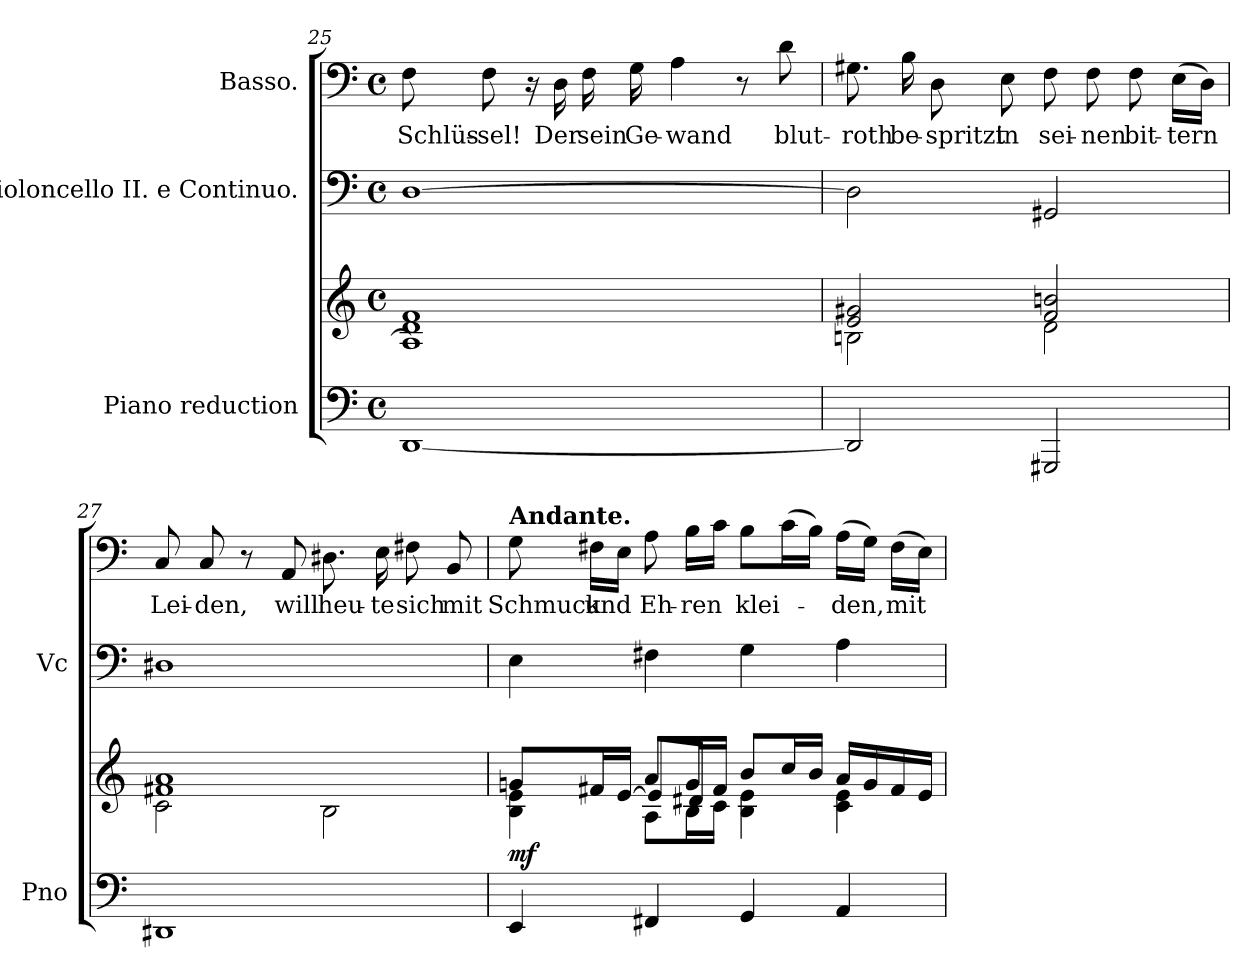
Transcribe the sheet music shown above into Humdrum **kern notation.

**kern	**kern	**dynam	**kern	**kern	**text
*part3	*part3	*part3	*part2	*part1	*part1
*staff4	*staff3	*staff3/4	*staff2	*staff1	*staff1
*I"Piano reduction	*	*	*I"Violoncello II.  e Continuo.	*I"Basso.	*
*I'Pno	*	*	*I'Vc	*	*
*clefF4	*clefG2	*	*clefF4	*clefF4	*
*k[]	*k[]	*	*k[]	*k[]	*
*M4/4	*M4/4	*	*M4/4	*M4/4	*
*met(c)	*met(c)	*	*met(c)	*met(c)	*
=25	=25	=25	=25	=25	=25
*	*^	*	*	*	*
!	!	!	!	!	!	!LO:LY:b
[1DD	1d 1f	1A]	.	[1D	8F\	Schlüs-
!	!	!	!	!	!	!LO:LY:b
.	.	.	.	.	8F\	-sel!
.	.	.	.	.	16r	.
!	!	!	!	!	!	!LO:LY:b
.	.	.	.	.	16D\	Der
!	!	!	!	!	!	!LO:LY:b
.	.	.	.	.	16F\	sein
!	!	!	!	!	!	!LO:LY:b
.	.	.	.	.	16G\	Ge-
!	!	!	!	!	!	!LO:LY:b
.	.	.	.	.	4A\	-wand
.	.	.	.	.	8r	.
!	!	!	!	!	!	!LO:LY:b
.	.	.	.	.	8d\	blut-
=26	=26	=26	=26	=26	=26	=26
!	!	!	!	!	!	!LO:LY:b
2DD/]	2e/ 2g#X/	2Bn\	.	2D\]	8.G#X\	-roth
!	!	!	!	!	!	!LO:LY:b
.	.	.	.	.	16B\	be-
!	!	!	!	!	!	!LO:LY:b
.	.	.	.	.	8D\	-spritzt
!	!	!	!	!	!	!LO:LY:b
.	.	.	.	.	8E\	in
!	!	!	!	!	!	!LO:LY:b
2GGG#X/	2f/ 2bn/	2d\	.	2GG#X/	8F\	sei-
!	!	!	!	!	!	!LO:LY:b
.	.	.	.	.	8F\	-nen
!	!	!	!	!	!	!LO:LY:b
.	.	.	.	.	8F\	bit-
!	!	!	!	!	!	!LO:LY:b
.	.	.	.	.	(>16E\LL	-tern
.	.	.	.	.	16D\JJ)	.
!!LO:PB:g=z
=27	=27	=27	=27	=27	=27	=27
!	!	!	!	!	!	!LO:LY:b
1DD#X	1f#X 1a	2c\	.	1D#X	8C/	Lei-
!	!	!	!	!	!	!LO:LY:b
.	.	.	.	.	8C/	-den,
.	.	.	.	.	8r	.
!	!	!	!	!	!	!LO:LY:b
.	.	.	.	.	8AA/	will
!	!	!	!	!	!	!LO:LY:b
.	.	2B\	.	.	8.D#X\	heu-
!	!	!	!	!	!	!LO:LY:b
.	.	.	.	.	16E\	-te
!	!	!	!	!	!	!LO:LY:b
.	.	.	.	.	8F#X\	sich
!	!	!	!	!	!	!LO:LY:b
.	.	.	.	.	8BB/	mit
*	*v	*v	*	*	*	*
=28	=28	=28	=28	=28	=28
*	*	*	*	*MM65	*
*	*^	*	*	*	*
*	*	*^	*	*	*	*
!	!	!	!	!	!	!LO:TX:a:B:t=Andante.	!
!	!	!	!	!LO:DY:b	!	!	!LO:LY:b
4EE/	8gn/L	4B\ 4e\	4ryy	mf	4E\	8G\	Schmuck
!	!	!	!	!	!	!	!LO:LY:b
.	16f#X/L	.	.	.	.	16F#X\LL	und
.	[16e/JJ	.	.	.	.	16E\JJ	.
!	!	!	!	!	!	!	!LO:LY:b
4FF#X/	8a/L	8A\L	8e/L]	.	4F#X\	8A\	Eh-
!	!	!	!	!	!	!	!LO:LY:b
.	16g/L	16B\L	8d#X/J	.	.	16B\LL	-ren
.	16f#/JJ	16c\JJ	.	.	.	16c\JJ	.
!	!	!	!	!	!	!	!LO:LY:b
4GG/	8b/L	4B\ 4e\	2ryy	.	4G\	8B\L	klei-
.	16cc/L	.	.	.	.	(>16c\L	.
.	16b/JJ	.	.	.	.	16B\JJ)	.
!	!	!	!	!	!	!	!LO:LY:b
4AA/	16a/LL	4c\ 4e\	.	.	4A\	(>16A\LL	-den,
.	16g/	.	.	.	.	16G\JJ)	.
!	!	!	!	!	!	!	!LO:LY:b
.	16f#/	.	.	.	.	(>16F#\LL	mit
.	16e/JJ	.	.	.	.	16E\JJ)	.
*	*v	*v	*v	*	*	*	*
=	=	=	=	=	=
*-	*-	*-	*-	*-	*-
